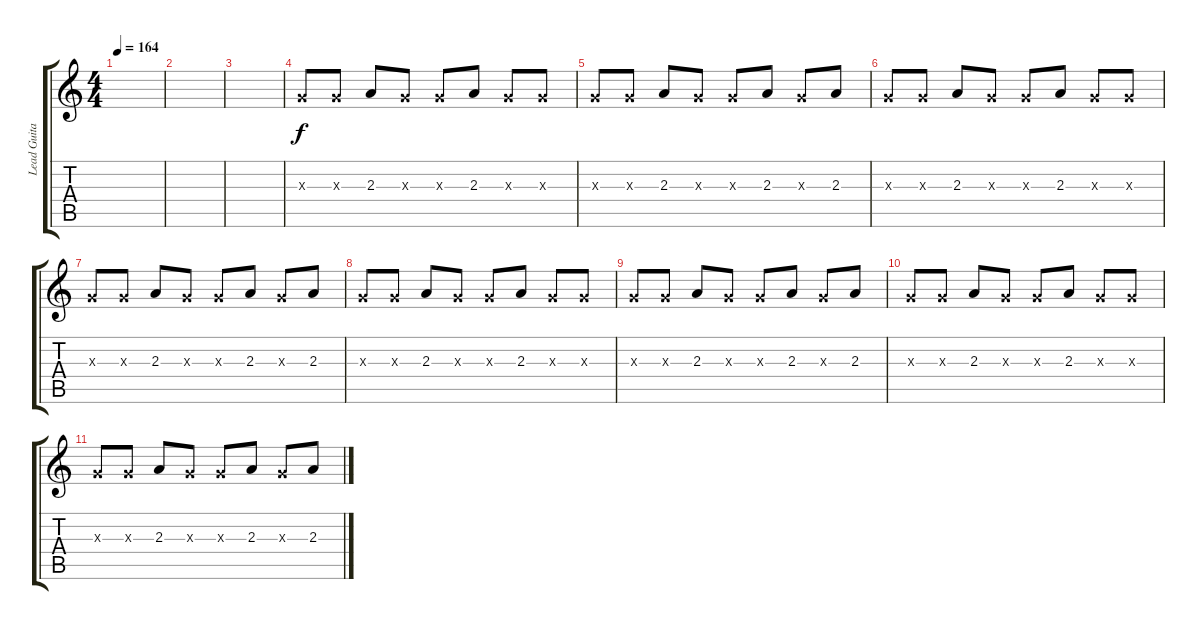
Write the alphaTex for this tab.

\track ("Lead Guitar " "Lead Guita") {instrument overdrivenguitar}
\staff {score tabs}
\tuning (E4 B3 G3 D3 A2 E2) {hide}
\ts (4 4)
\tempo 164
\clef g2
\ks c
|
|
|
0.3{x}.8 0.3{x}.8 2.3.8 0.3{x}.8 0.3{x}.8 2.3.8 0.3{x}.8 0.3{x}.8 |
0.3{x}.8 0.3{x}.8 2.3.8 0.3{x}.8 0.3{x}.8 2.3.8 0.3{x}.8 2.3.8 |
0.3{x}.8 0.3{x}.8 2.3.8 0.3{x}.8 0.3{x}.8 2.3.8 0.3{x}.8 0.3{x}.8 |
0.3{x}.8 0.3{x}.8 2.3.8 0.3{x}.8 0.3{x}.8 2.3.8 0.3{x}.8 2.3.8 |
0.3{x}.8 0.3{x}.8 2.3.8 0.3{x}.8 0.3{x}.8 2.3.8 0.3{x}.8 0.3{x}.8 |
0.3{x}.8 0.3{x}.8 2.3.8 0.3{x}.8 0.3{x}.8 2.3.8 0.3{x}.8 2.3.8 |
0.3{x}.8 0.3{x}.8 2.3.8 0.3{x}.8 0.3{x}.8 2.3.8 0.3{x}.8 0.3{x}.8 |
0.3{x}.8 0.3{x}.8 2.3.8 0.3{x}.8 0.3{x}.8 2.3.8 0.3{x}.8 2.3.8
